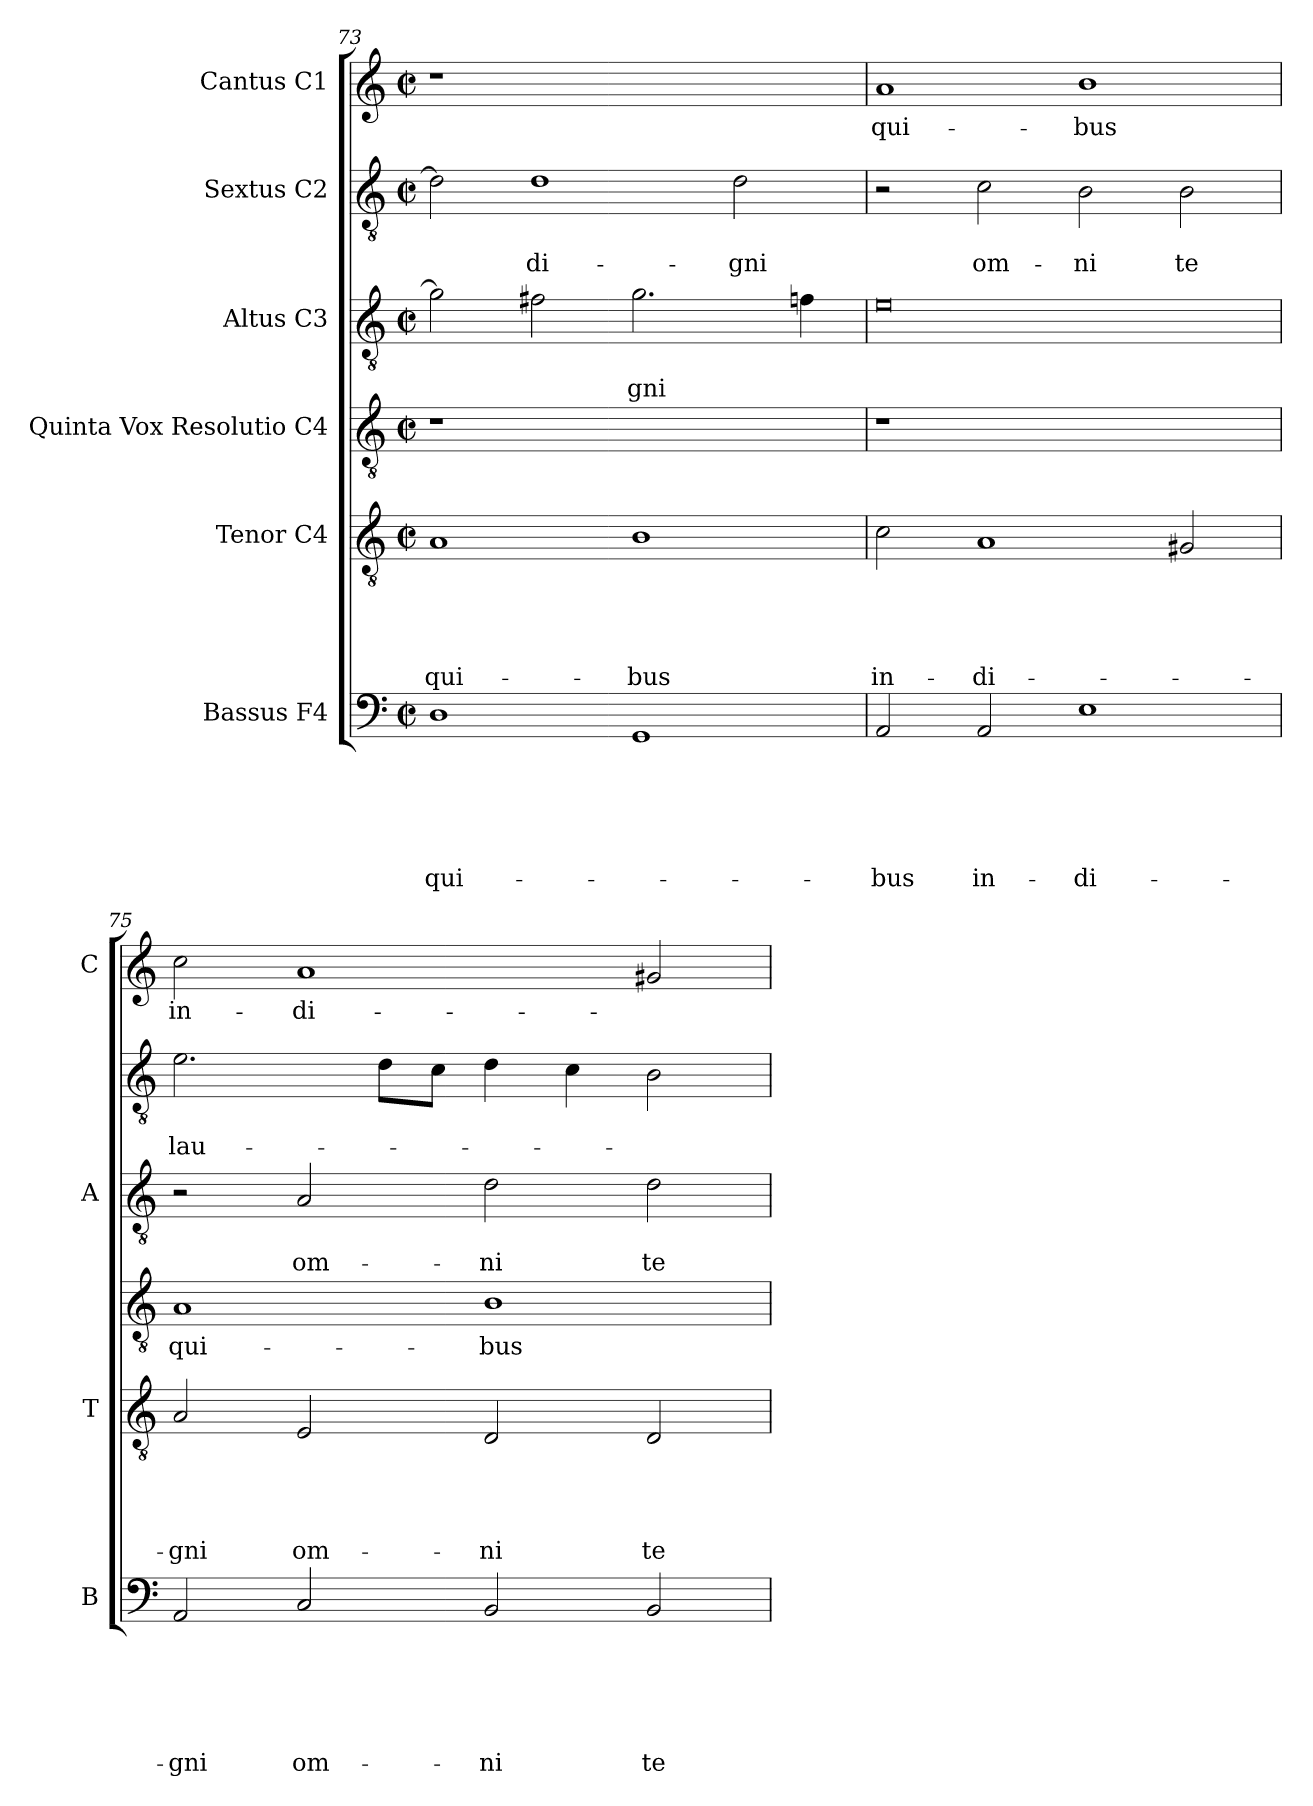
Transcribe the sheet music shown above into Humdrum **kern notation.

**kern	**text	**text	**text	**text	**text	**text	**kern	**text	**text	**text	**text	**text	**kern	**text	**kern	**text	**text	**kern	**text	**text	**kern	**text
*part6	*part6	*part6	*part6	*part6	*part6	*part6	*part5	*part5	*part5	*part5	*part5	*part5	*part4	*part4	*part3	*part3	*part3	*part2	*part2	*part2	*part1	*part1
*staff6	*staff6	*staff6	*staff6	*staff6	*staff6	*staff6	*staff5	*staff5	*staff5	*staff5	*staff5	*staff5	*staff4	*staff4	*staff3	*staff3	*staff3	*staff2	*staff2	*staff2	*staff1	*staff1
*I"Bassus F4	*	*	*	*	*	*	*I"Tenor C4	*	*	*	*	*	*I"Quinta Vox Resolutio C4	*	*I"Altus C3	*	*	*I"Sextus C2	*	*	*I"Cantus C1	*
*I'B	*	*	*	*	*	*	*I'T	*	*	*	*	*	*	*	*I'A	*	*	*	*	*	*I'C	*
!!LO:LB:g=z
*clefF4	*	*	*	*	*	*	*clefGv2	*	*	*	*	*	*clefGv2	*	*clefGv2	*	*	*clefGv2	*	*	*clefG2	*
*k[]	*	*	*	*	*	*	*k[]	*	*	*	*	*	*k[]	*	*k[]	*	*	*k[]	*	*	*k[]	*
*C:	*	*	*	*	*	*	*C:	*	*	*	*	*	*C:	*	*C:	*	*	*C:	*	*	*C:	*
*M2/2	*	*	*	*	*	*	*M2/2	*	*	*	*	*	*M2/2	*	*M2/2	*	*	*M2/2	*	*	*M2/2	*
*met(c|)	*	*	*	*	*	*	*met(c|)	*	*	*	*	*	*met(c|)	*	*met(c|)	*	*	*met(c|)	*	*	*met(c|)	*
=73	=73	=73	=73	=73	=73	=73	=73	=73	=73	=73	=73	=73	=73	=73	=73	=73	=73	=73	=73	=73	=73	=73
!	!	!	!	!	!	!LO:LY:b	!	!	!	!	!	!LO:LY:b	!	!	!	!	!	!	!	!	!	!
1D	.	.	.	.	.	qui-	1A	.	.	.	.	qui-	1r	.	2g\]	.	.	2d\]	.	.	1r	.
!	!	!	!	!	!	!	!	!	!	!	!	!	!	!	!	!	!	!	!	!LO:LY:b	!	!
.	.	.	.	.	.	.	.	.	.	.	.	.	.	.	2f#X\	.	.	1d	.	-di-	.	.
!	!	!	!	!	!	!	!	!	!	!	!	!LO:LY:b	!	!	!	!	!LO:LY:b	!	!	!	!	!
1GG	.	.	.	.	.	.	1B	.	.	.	.	-bus	1ryy	.	2.g\	.	-gni	.	.	.	1ryy	.
!	!	!	!	!	!	!	!	!	!	!	!	!	!	!	!	!	!	!	!	!LO:LY:b	!	!
.	.	.	.	.	.	.	.	.	.	.	.	.	.	.	.	.	.	2d\	.	-gni	.	.
.	.	.	.	.	.	.	.	.	.	.	.	.	.	.	4fn\	.	.	.	.	.	.	.
=74	=74	=74	=74	=74	=74	=74	=74	=74	=74	=74	=74	=74	=74	=74	=74	=74	=74	=74	=74	=74	=74	=74
!	!	!	!	!	!	!LO:LY:b	!	!	!	!	!	!LO:LY:b	!	!	!	!	!	!	!	!	!	!LO:LY:b
2AA/	.	.	.	.	.	-bus	2c\	.	.	.	.	in-	1r	.	0e	.	.	2r	.	.	1a	qui-
!	!	!	!	!	!	!LO:LY:b	!	!	!	!	!	!LO:LY:b	!	!	!	!	!	!	!	!LO:LY:b	!	!
2AA/	.	.	.	.	.	in-	1A	.	.	.	.	-di-	.	.	.	.	.	2c\	.	om-	.	.
!	!	!	!	!	!	!LO:LY:b	!	!	!	!	!	!	!	!	!	!	!	!	!	!LO:LY:b	!	!LO:LY:b
1E	.	.	.	.	.	-di-	.	.	.	.	.	.	1ryy	.	.	.	.	2B\	.	-ni	1b	-bus
!	!	!	!	!	!	!	!	!	!	!	!	!	!	!	!	!	!	!	!	!LO:LY:b	!	!
.	.	.	.	.	.	.	2G#X/	.	.	.	.	.	.	.	.	.	.	2B\	.	te	.	.
=75	=75	=75	=75	=75	=75	=75	=75	=75	=75	=75	=75	=75	=75	=75	=75	=75	=75	=75	=75	=75	=75	=75
!	!	!	!	!	!	!LO:LY:b	!	!	!	!	!	!LO:LY:b	!	!LO:LY:b	!	!	!	!	!	!LO:LY:b	!	!LO:LY:b
2AA/	.	.	.	.	.	-gni	2A/	.	.	.	.	-gni	1A	qui-	2r	.	.	2.e\	.	lau-	2cc\	in-
!	!	!	!	!	!	!LO:LY:b	!	!	!	!	!	!LO:LY:b	!	!	!	!	!LO:LY:b	!	!	!	!	!LO:LY:b
2C/	.	.	.	.	.	om-	2E/	.	.	.	.	om-	.	.	2A/	.	om-	.	.	.	1a	-di-
.	.	.	.	.	.	.	.	.	.	.	.	.	.	.	.	.	.	8d\L	.	.	.	.
.	.	.	.	.	.	.	.	.	.	.	.	.	.	.	.	.	.	8c\J	.	.	.	.
!	!	!	!	!	!	!LO:LY:b	!	!	!	!	!	!LO:LY:b	!	!LO:LY:b	!	!	!LO:LY:b	!	!	!	!	!
2BB/	.	.	.	.	.	-ni	2D/	.	.	.	.	-ni	1B	-bus	2d\	.	-ni	4d\	.	.	.	.
.	.	.	.	.	.	.	.	.	.	.	.	.	.	.	.	.	.	4c\	.	.	.	.
!	!	!	!	!	!	!LO:LY:b	!	!	!	!	!	!LO:LY:b	!	!	!	!	!LO:LY:b	!	!	!	!	!
2BB/	.	.	.	.	.	te	2D/	.	.	.	.	te	.	.	2d\	.	te	2B\	.	.	2g#X/	.
=	=	=	=	=	=	=	=	=	=	=	=	=	=	=	=	=	=	=	=	=	=	=
*-	*-	*-	*-	*-	*-	*-	*-	*-	*-	*-	*-	*-	*-	*-	*-	*-	*-	*-	*-	*-	*-	*-
